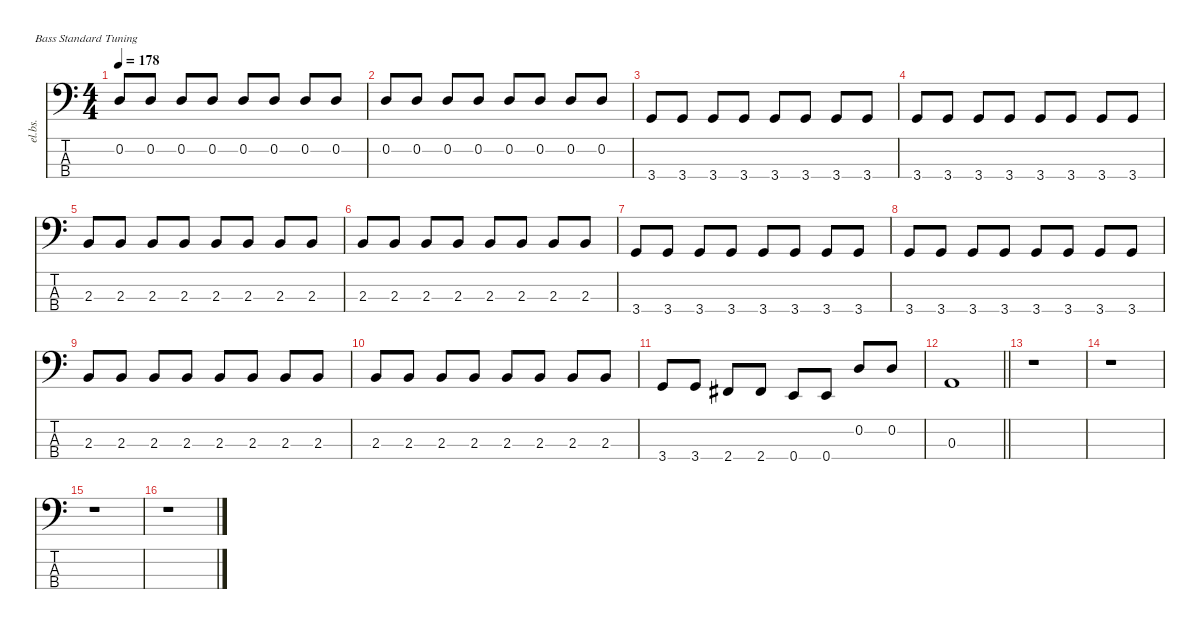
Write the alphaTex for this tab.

\defaultSystemsLayout 4
\hideDynamics
\bracketExtendMode nobrackets
\otherSystemsTrackNameOrientation horizontal
\track ("Bass" "el.bs.") {instrument electricbassfinger}
\staff {score tabs}
\tuning (G2 D2 A1 E1)
\ts (4 4)
\tempo 178
\clef f4
\ks c
0.2.8{dy ff beam Up} 0.2.8{beam Up} 0.2.8{beam Up} 0.2.8{beam Up} 0.2.8{beam Up} 0.2.8{beam Up} 0.2.8{beam Up} 0.2.8{beam Up} |
0.2.8{beam Up} 0.2.8{beam Up} 0.2.8{beam Up} 0.2.8{beam Up} 0.2.8{beam Up} 0.2.8{beam Up} 0.2.8{beam Up} 0.2.8{beam Up} |
3.4.8{beam Up} 3.4.8{beam Up} 3.4.8{beam Up} 3.4.8{beam Up} 3.4.8{beam Up} 3.4.8{beam Up} 3.4.8{beam Up} 3.4.8{beam Up} |
3.4.8{beam Up} 3.4.8{beam Up} 3.4.8{beam Up} 3.4.8{beam Up} 3.4.8{beam Up} 3.4.8{beam Up} 3.4.8{beam Up} 3.4.8{beam Up} |
2.3.8{beam Up} 2.3.8{beam Up} 2.3.8{beam Up} 2.3.8{beam Up} 2.3.8{beam Up} 2.3.8{beam Up} 2.3.8{beam Up} 2.3.8{beam Up} |
2.3.8{beam Up} 2.3.8{beam Up} 2.3.8{beam Up} 2.3.8{beam Up} 2.3.8{beam Up} 2.3.8{beam Up} 2.3.8{beam Up} 2.3.8{beam Up} |
3.4.8{beam Up} 3.4.8{beam Up} 3.4.8{beam Up} 3.4.8{beam Up} 3.4.8{beam Up} 3.4.8{beam Up} 3.4.8{beam Up} 3.4.8{beam Up} |
3.4.8{beam Up} 3.4.8{beam Up} 3.4.8{beam Up} 3.4.8{beam Up} 3.4.8{beam Up} 3.4.8{beam Up} 3.4.8{beam Up} 3.4.8{beam Up} |
2.3.8{beam Up} 2.3.8{beam Up} 2.3.8{beam Up} 2.3.8{beam Up} 2.3.8{beam Up} 2.3.8{beam Up} 2.3.8{beam Up} 2.3.8{beam Up} |
2.3.8{beam Up} 2.3.8{beam Up} 2.3.8{beam Up} 2.3.8{beam Up} 2.3.8{beam Up} 2.3.8{beam Up} 2.3.8{beam Up} 2.3.8{beam Up} |
3.4.8{beam Up} 3.4.8{beam Up} 2.4{acc #}.8{beam Up} 2.4{acc #}.8{beam Up} 0.4.8{beam Up} 0.4.8{beam Up} 0.2.8{beam Up} 0.2.8{beam Up} |
\barLineRight lightlight
0.3.1{beam Up} |
r.1{beam Down} |
r.1{beam Down} |
r.1{beam Down} |
r.1{beam Down}
